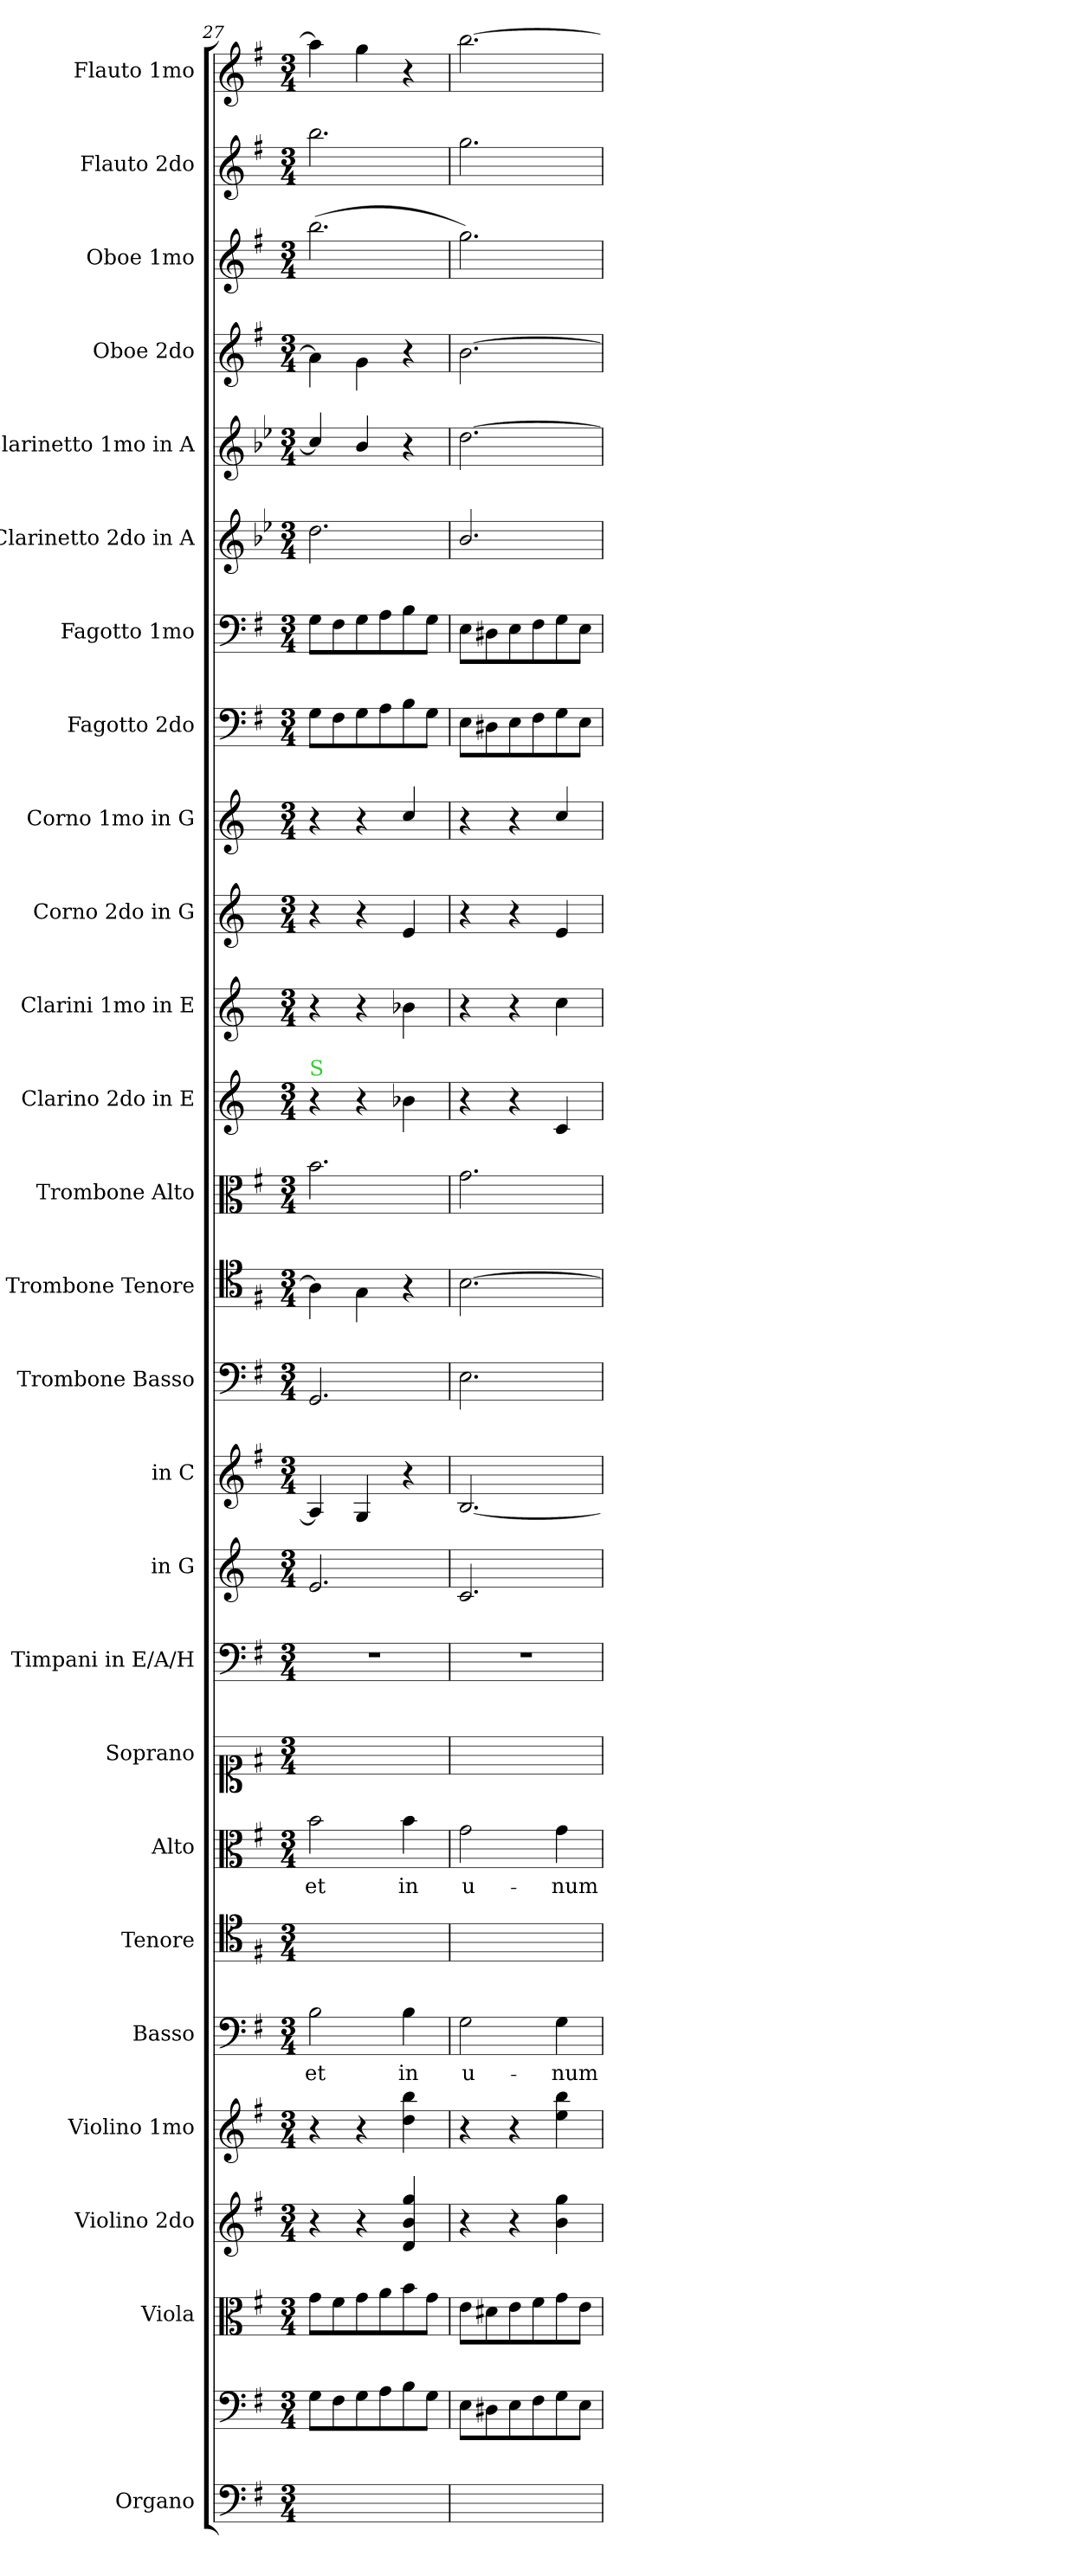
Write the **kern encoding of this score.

**kern	**kern	**kern	**kern	**kern	**kern	**text	**kern	**kern	**text	**kern	**kern	**kern	**kern	**kern	**kern	**kern	**kern	**kern	**kern	**kern	**kern	**kern	**kern	**kern	**kern	**kern	**kern	**kern
*part26	*part26	*part25	*part24	*part23	*part22	*part22	*part21	*part20	*part20	*part19	*part18	*part17	*part16	*part15	*part14	*part13	*part12	*part11	*part10	*part9	*part8	*part7	*part6	*part5	*part4	*part3	*part2	*part1
*staff27	*staff26	*staff25	*staff24	*staff23	*staff22	*staff22	*staff21	*staff20	*staff20	*staff19	*staff18	*staff17	*staff16	*staff15	*staff14	*staff13	*staff12	*staff11	*staff10	*staff9	*staff8	*staff7	*staff6	*staff5	*staff4	*staff3	*staff2	*staff1
*I"Organo	*	*I"Viola	*I"Violino 2do	*I"Violino 1mo	*I"Basso	*	*I"Tenore	*I"Alto	*	*I"Soprano	*I"Timpani in E/A/H	*I"in G	*I"in C	*I"Trombone Basso	*I"Trombone Tenore	*I"Trombone Alto	*I"Clarino 2do in E	*I"Clarini 1mo in E	*I"Corno 2do in G	*I"Corno 1mo in G	*I"Fagotto 2do	*I"Fagotto 1mo	*I"Clarinetto 2do in A	*I"Clarinetto 1mo in A	*I"Oboe 2do	*I"Oboe 1mo	*I"Flauto 2do	*I"Flauto 1mo
*I'Org	*	*I'Va	*	*	*I'B	*	*I'T	*I'A	*	*I'S	*I'Timp	*	*	*	*	*	*	*I'Clno I	*	*I'Cor I	*	*	*I'Cl II	*I'Cl I	*	*	*	*
*clefF4	*clefF4	*clefC3	*clefG2	*clefG2	*clefF4	*	*clefC4	*clefC3	*	*clefC1	*clefF4	*clefG2	*clefG2	*clefF4	*clefC4	*clefC3	*clefG2	*clefG2	*clefG2	*clefG2	*clefF4	*clefF4	*clefG2	*clefG2	*clefG2	*clefG2	*clefG2	*clefG2
*	*	*	*	*	*	*	*	*	*	*	*	*ITrd3c5	*	*	*	*	*ITrd-2c-4	*ITrd-2c-4	*ITrd3c5	*ITrd3c5	*	*	*ITrd2c3	*ITrd2c3	*	*	*	*
*k[f#]	*k[f#]	*k[f#]	*k[f#]	*k[f#]	*k[f#]	*	*k[f#]	*k[f#]	*	*k[f#]	*k[f#]	*k[f#]	*k[f#]	*k[f#]	*k[f#]	*k[f#]	*k[f#c#g#d#]	*k[f#c#g#d#]	*k[f#]	*k[f#]	*k[f#]	*k[f#]	*k[f#]	*k[f#]	*k[f#]	*k[f#]	*k[f#]	*k[f#]
*e:	*e:	*e:	*e:	*e:	*e:	*	*e:	*e:	*	*e:	*	*	*	*e:	*e:	*e:	*	*	*	*	*e:	*e:	*	*	*e:	*e:	*e:	*e:
*M3/4	*M3/4	*M3/4	*M3/4	*M3/4	*M3/4	*	*M3/4	*M3/4	*	*M3/4	*M3/4	*M3/4	*M3/4	*M3/4	*M3/4	*M3/4	*M3/4	*M3/4	*M3/4	*M3/4	*M3/4	*M3/4	*M3/4	*M3/4	*M3/4	*M3/4	*M3/4	*M3/4
=27	=27	=27	=27	=27	=27	=27	=27	=27	=27	=27	=27	=27	=27	=27	=27	=27	=27	=27	=27	=27	=27	=27	=27	=27	=27	=27	=27	=27
!	!	!	!	!	!	!	!	!	!	!	!	!	!	!	!	!	!LO:TX:a:color=limegreen:t=S	!	!	!	!	!	!	!	!	!	!	!
2.ryy	8G\L	8g\L	4r	4r	2B\	et	2.ryy	2b\	et	2.ryy	2.r	2.B/	4A/]	2.GG/	4A\]	2.b\	4r	4r	4r	4r	8G\L	8G\L	2.b\	4a/]	4a\]	(>2.bb\	2.bb\	4aa\]
.	8F#\	8f#\	.	.	.	.	.	.	.	.	.	.	.	.	.	.	.	.	.	.	8F#\	8F#\	.	.	.	.	.	.
.	8G\	8g\	4r	4r	.	.	.	.	.	.	.	.	4G/	.	4G\	.	4r	4r	4r	4r	8G\	8G\	.	4g/	4g\	.	.	4gg\
.	8A\	8a\	.	.	.	.	.	.	.	.	.	.	.	.	.	.	.	.	.	.	8A\	8A\	.	.	.	.	.	.
.	8B\	8b\	4d/ 4b/ 4gg/	4dd\ 4bb\	4B\	in	.	4b\	in	.	.	.	4r	.	4r	.	4ddn\	4ddn\	4B/	4g/	8B\	8B\	.	4r	4r	.	.	4r
.	8G\J	8g\J	.	.	.	.	.	.	.	.	.	.	.	.	.	.	.	.	.	.	8G\J	8G\J	.	.	.	.	.	.
=28	=28	=28	=28	=28	=28	=28	=28	=28	=28	=28	=28	=28	=28	=28	=28	=28	=28	=28	=28	=28	=28	=28	=28	=28	=28	=28	=28	=28
2.ryy	8E\L	8e\L	4r	4r	2G\	u-	2.ryy	2g\	u-	2.ryy	2.r	2.G/	[2.B/	2.E\	[2.B\	2.g\	4r	4r	4r	4r	8E\L	8E\L	2.g/	[2.b\	[2.b\	2.gg\)	2.gg\	[2.bb\
.	8D#X\	8d#X\	.	.	.	.	.	.	.	.	.	.	.	.	.	.	.	.	.	.	8D#X\	8D#X\	.	.	.	.	.	.
.	8E\	8e\	4r	4r	.	.	.	.	.	.	.	.	.	.	.	.	4r	4r	4r	4r	8E\	8E\	.	.	.	.	.	.
.	8F#\	8f#\	.	.	.	.	.	.	.	.	.	.	.	.	.	.	.	.	.	.	8F#\	8F#\	.	.	.	.	.	.
.	8G\	8g\	4b\ 4gg\	4ee\ 4bb\	4G\	-num	.	4g\	-num	.	.	.	.	.	.	.	4e/	4ee\	4B/	4g/	8G\	8G\	.	.	.	.	.	.
.	8E\J	8e\J	.	.	.	.	.	.	.	.	.	.	.	.	.	.	.	.	.	.	8E\J	8E\J	.	.	.	.	.	.
=	=	=	=	=	=	=	=	=	=	=	=	=	=	=	=	=	=	=	=	=	=	=	=	=	=	=	=	=
*-	*-	*-	*-	*-	*-	*-	*-	*-	*-	*-	*-	*-	*-	*-	*-	*-	*-	*-	*-	*-	*-	*-	*-	*-	*-	*-	*-	*-
